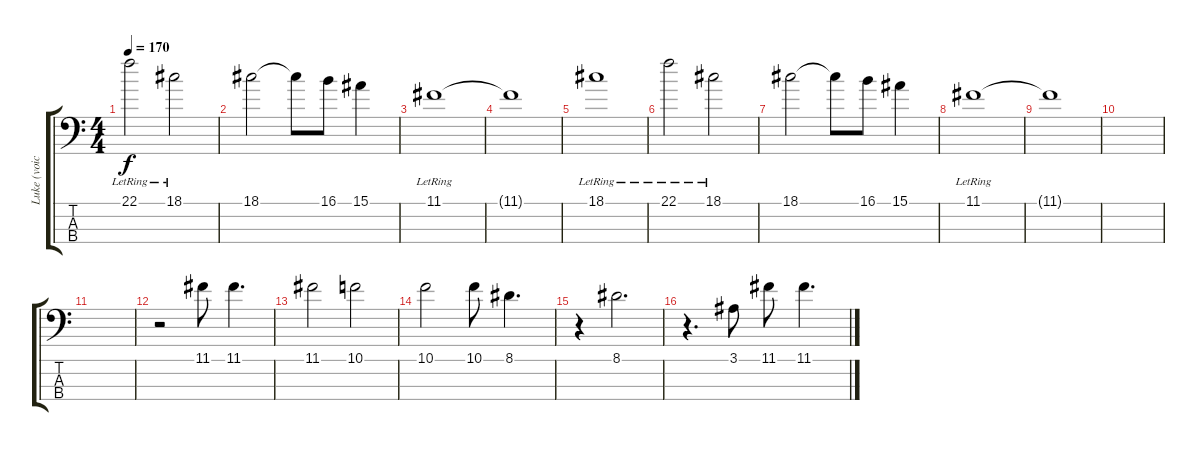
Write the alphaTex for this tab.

\track ("Luke (voice)" "Luke (voic") {instrument fretlessbass}
\staff {score tabs}
\tuning (G2 D2 A1 E1) {hide}
\ts (4 4)
\tempo 170
\clef f4
\ks c
22.1{lr}.2{dy f} 18.1{lr}.2 |
18.1.2 18.1{t}.8 16.1.8 15.1.4 |
11.1{lr}.1 |
11.1{t}.1 |
18.1{lr}.1 |
22.1{lr}.2 18.1{lr}.2 |
18.1.2 18.1{t}.8 16.1.8 15.1.4 |
11.1{lr}.1 |
11.1{t}.1 |
|
|
r.2 11.1.8 11.1.4{d} |
11.1.2 10.1.2 |
10.1.2 10.1.8 8.1.4{d} |
r.4 8.1.2{d} |
r.4{d} 3.1.8 11.1.8 11.1.4{d}
